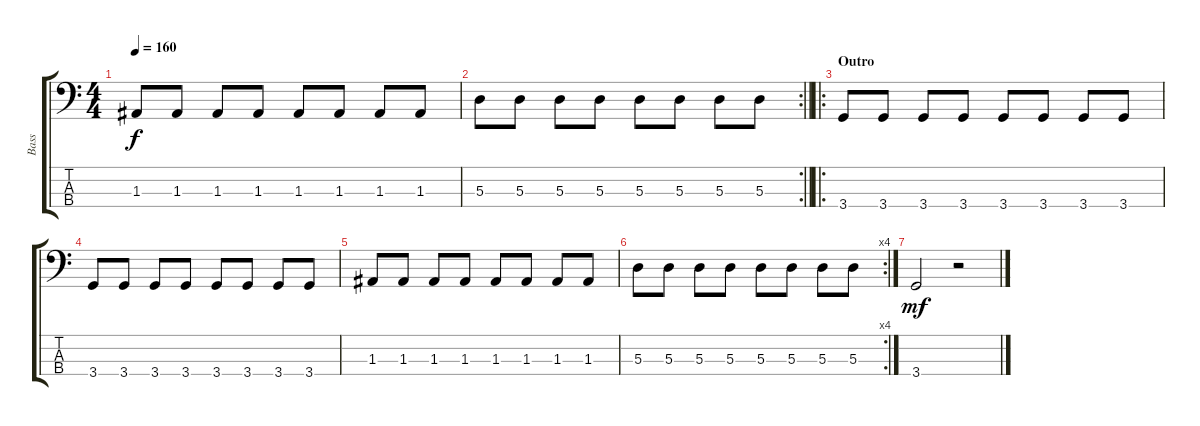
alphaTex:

\track ("Bass" "Bass") {instrument electricbassfinger}
\staff {score tabs}
\tuning (G2 D2 A1 E1) {hide}
\ts (4 4)
\tempo 160
\clef f4
\ks c
1.3.8{dy f} 1.3.8 1.3.8 1.3.8 1.3.8 1.3.8 1.3.8 1.3.8 |
\rc 2
\barLineRight lightlight
5.3.8 5.3.8 5.3.8 5.3.8 5.3.8 5.3.8 5.3.8 5.3.8 |
\ro
\section ("" "Outro")
3.4.8 3.4.8 3.4.8 3.4.8 3.4.8 3.4.8 3.4.8 3.4.8 |
3.4.8 3.4.8 3.4.8 3.4.8 3.4.8 3.4.8 3.4.8 3.4.8 |
1.3.8 1.3.8 1.3.8 1.3.8 1.3.8 1.3.8 1.3.8 1.3.8 |
\rc 4
5.3.8 5.3.8 5.3.8 5.3.8 5.3.8 5.3.8 5.3.8 5.3.8 |
3.4.2{dy mf} r.2
